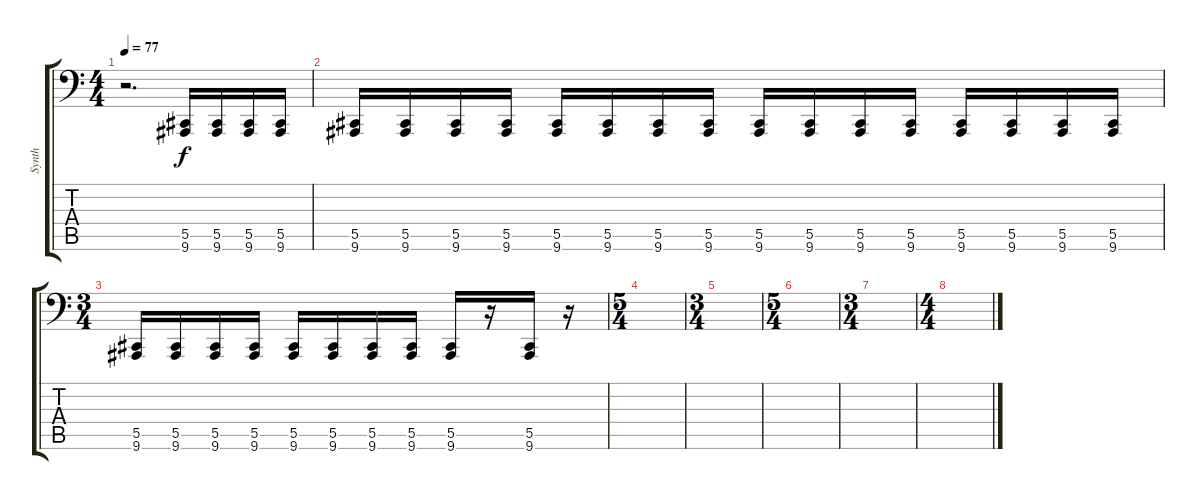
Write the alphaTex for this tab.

\track ("Synth" "Synth") {instrument pad4choir}
\staff {score tabs}
\tuning (Eb3 Bb2 Gb2 Db2 Ab1 Db1) {hide}
\ts (4 4)
\tempo 77
\clef f4
\ks c
r.2{d dy f instrument pad4choir} (5.5 9.6).16 (5.5 9.6).16 (5.5 9.6).16 (5.5 9.6).16 |
(5.5 9.6).16 (5.5 9.6).16 (5.5 9.6).16 (5.5 9.6).16 (5.5 9.6).16 (5.5 9.6).16 (5.5 9.6).16 (5.5 9.6).16 (5.5 9.6).16 (5.5 9.6).16 (5.5 9.6).16 (5.5 9.6).16 (5.5 9.6).16 (5.5 9.6).16 (5.5 9.6).16 (5.5 9.6).16 |
\ts (3 4)
(5.5 9.6).16 (5.5 9.6).16 (5.5 9.6).16 (5.5 9.6).16 (5.5 9.6).16 (5.5 9.6).16 (5.5 9.6).16 (5.5 9.6).16 (5.5 9.6).16 r.16 (5.5 9.6).16 r.16 |
\ts (5 4)
|
\ts (3 4)
|
\ts (5 4)
|
\ts (3 4)
|
\ts (4 4)
